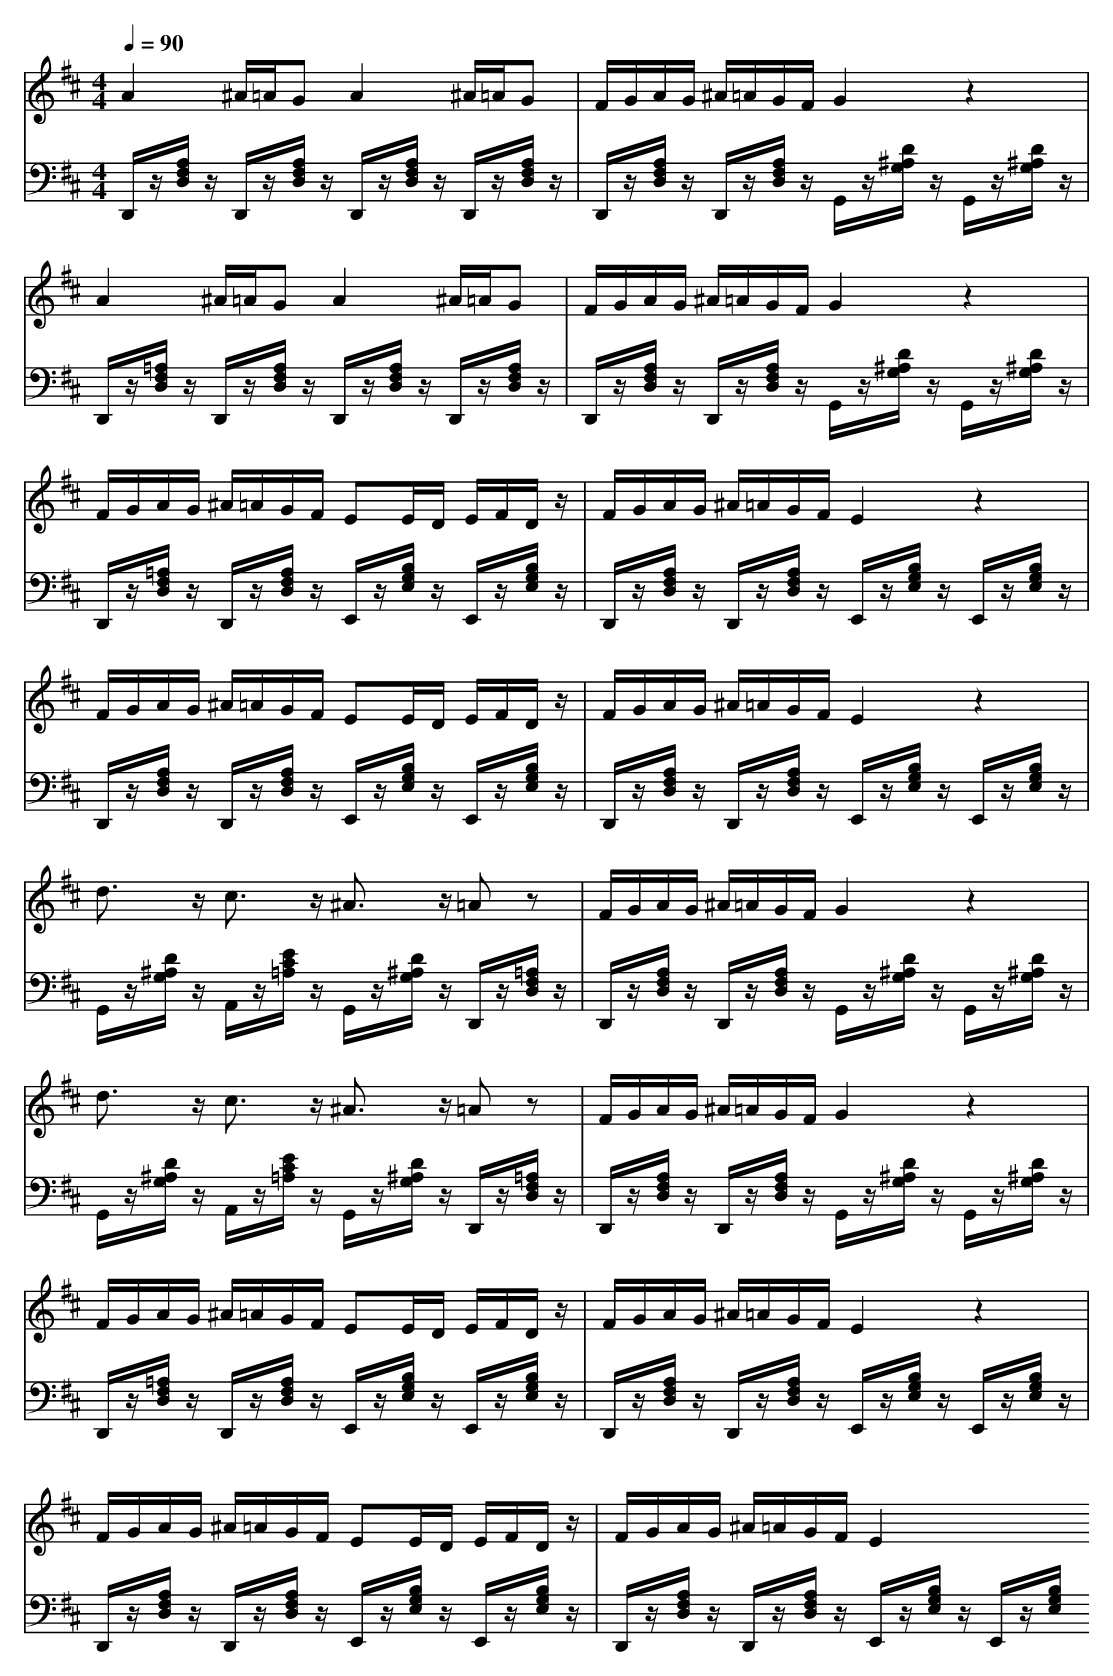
X:1
T:
M: 4/4
L: 1/8
Q:1/4=90
K:D % 2 sharps
V:1
A2 ^A/2=A/2G A2 ^A/2=A/2G|F/2G/2A/2G/2 ^A/2=A/2G/2F/2 G2 z2|A2 ^A/2=A/2G A2 ^A/2=A/2G|F/2G/2A/2G/2 ^A/2=A/2G/2F/2 G2 z2|
F/2G/2A/2G/2 ^A/2=A/2G/2F/2 EE/2D/2 E/2F/2D/2z/2|F/2G/2A/2G/2 ^A/2=A/2G/2F/2 E2 z2|F/2G/2A/2G/2 ^A/2=A/2G/2F/2 EE/2D/2 E/2F/2D/2z/2|F/2G/2A/2G/2 ^A/2=A/2G/2F/2 E2 z2|
d3/2z/2 c3/2z/2 ^A3/2z/2 =Az|F/2G/2A/2G/2 ^A/2=A/2G/2F/2 G2 z2|d3/2z/2 c3/2z/2 ^A3/2z/2 =Az|F/2G/2A/2G/2 ^A/2=A/2G/2F/2 G2 z2|
F/2G/2A/2G/2 ^A/2=A/2G/2F/2 EE/2D/2 E/2F/2D/2z/2|F/2G/2A/2G/2 ^A/2=A/2G/2F/2 E2 z2|F/2G/2A/2G/2 ^A/2=A/2G/2F/2 EE/2D/2 E/2F/2D/2z/2|F/2G/2A/2G/2 ^A/2=A/2G/2F/2 E2
V:2
D,,/2z/2[A,/2F,/2D,/2]z/2 D,,/2z/2[A,/2F,/2D,/2]z/2 D,,/2z/2[A,/2F,/2D,/2]z/2 D,,/2z/2[A,/2F,/2D,/2]z/2|D,,/2z/2[A,/2F,/2D,/2]z/2 D,,/2z/2[A,/2F,/2D,/2]z/2 G,,/2z/2[D/2^A,/2G,/2]z/2 G,,/2z/2[D/2^A,/2G,/2]z/2|D,,/2z/2[=A,/2F,/2D,/2]z/2 D,,/2z/2[A,/2F,/2D,/2]z/2 D,,/2z/2[A,/2F,/2D,/2]z/2 D,,/2z/2[A,/2F,/2D,/2]z/2|D,,/2z/2[A,/2F,/2D,/2]z/2 D,,/2z/2[A,/2F,/2D,/2]z/2 G,,/2z/2[D/2^A,/2G,/2]z/2 G,,/2z/2[D/2^A,/2G,/2]z/2|
D,,/2z/2[=A,/2F,/2D,/2]z/2 D,,/2z/2[A,/2F,/2D,/2]z/2 E,,/2z/2[B,/2G,/2E,/2]z/2 E,,/2z/2[B,/2G,/2E,/2]z/2|D,,/2z/2[A,/2F,/2D,/2]z/2 D,,/2z/2[A,/2F,/2D,/2]z/2 E,,/2z/2[B,/2G,/2E,/2]z/2 E,,/2z/2[B,/2G,/2E,/2]z/2|D,,/2z/2[A,/2F,/2D,/2]z/2 D,,/2z/2[A,/2F,/2D,/2]z/2 E,,/2z/2[B,/2G,/2E,/2]z/2 E,,/2z/2[B,/2G,/2E,/2]z/2|D,,/2z/2[A,/2F,/2D,/2]z/2 D,,/2z/2[A,/2F,/2D,/2]z/2 E,,/2z/2[B,/2G,/2E,/2]z/2 E,,/2z/2[B,/2G,/2E,/2]z/2|
G,,/2z/2[D/2^A,/2G,/2]z/2 A,,/2z/2[E/2C/2=A,/2]z/2 G,,/2z/2[D/2^A,/2G,/2]z/2 D,,/2z/2[=A,/2F,/2D,/2]z/2|D,,/2z/2[A,/2F,/2D,/2]z/2 D,,/2z/2[A,/2F,/2D,/2]z/2 G,,/2z/2[D/2^A,/2G,/2]z/2 G,,/2z/2[D/2^A,/2G,/2]z/2|G,,/2z/2[D/2^A,/2G,/2]z/2 A,,/2z/2[E/2C/2=A,/2]z/2 G,,/2z/2[D/2^A,/2G,/2]z/2 D,,/2z/2[=A,/2F,/2D,/2]z/2|D,,/2z/2[A,/2F,/2D,/2]z/2 D,,/2z/2[A,/2F,/2D,/2]z/2 G,,/2z/2[D/2^A,/2G,/2]z/2 G,,/2z/2[D/2^A,/2G,/2]z/2|
D,,/2z/2[=A,/2F,/2D,/2]z/2 D,,/2z/2[A,/2F,/2D,/2]z/2 E,,/2z/2[B,/2G,/2E,/2]z/2 E,,/2z/2[B,/2G,/2E,/2]z/2|D,,/2z/2[A,/2F,/2D,/2]z/2 D,,/2z/2[A,/2F,/2D,/2]z/2 E,,/2z/2[B,/2G,/2E,/2]z/2 E,,/2z/2[B,/2G,/2E,/2]z/2|D,,/2z/2[A,/2F,/2D,/2]z/2 D,,/2z/2[A,/2F,/2D,/2]z/2 E,,/2z/2[B,/2G,/2E,/2]z/2 E,,/2z/2[B,/2G,/2E,/2]z/2|D,,/2z/2[A,/2F,/2D,/2]z/2 D,,/2z/2[A,/2F,/2D,/2]z/2 E,,/2z/2[B,/2G,/2E,/2]z/2 E,,/2z/2[B,/2G,/2E,/2]
